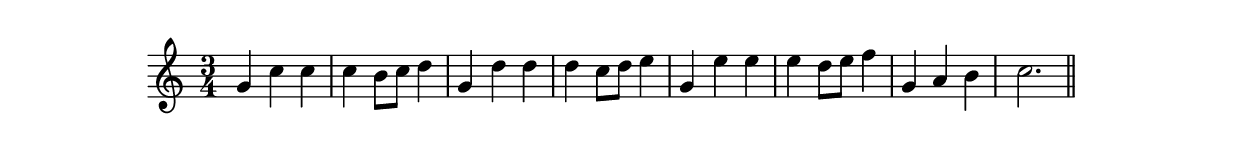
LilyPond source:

\version "2.14.0"
%{\header {
  title = "folk song"
  composer = "anonymous"
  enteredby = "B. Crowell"
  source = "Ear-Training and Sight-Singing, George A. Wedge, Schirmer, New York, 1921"
}%}
\score{{\key c \major
\time 3/4
%{\tempo 4=100
%}\transpose e c' {\relative b {
  b4 e e | e4 dis8 e fis4 | b,4 fis' fis | fis e8 fis gis4 | b, gis' gis | gis fis8 gis a4 | b, cis dis | e2. 
  \bar "||"
}}

}}